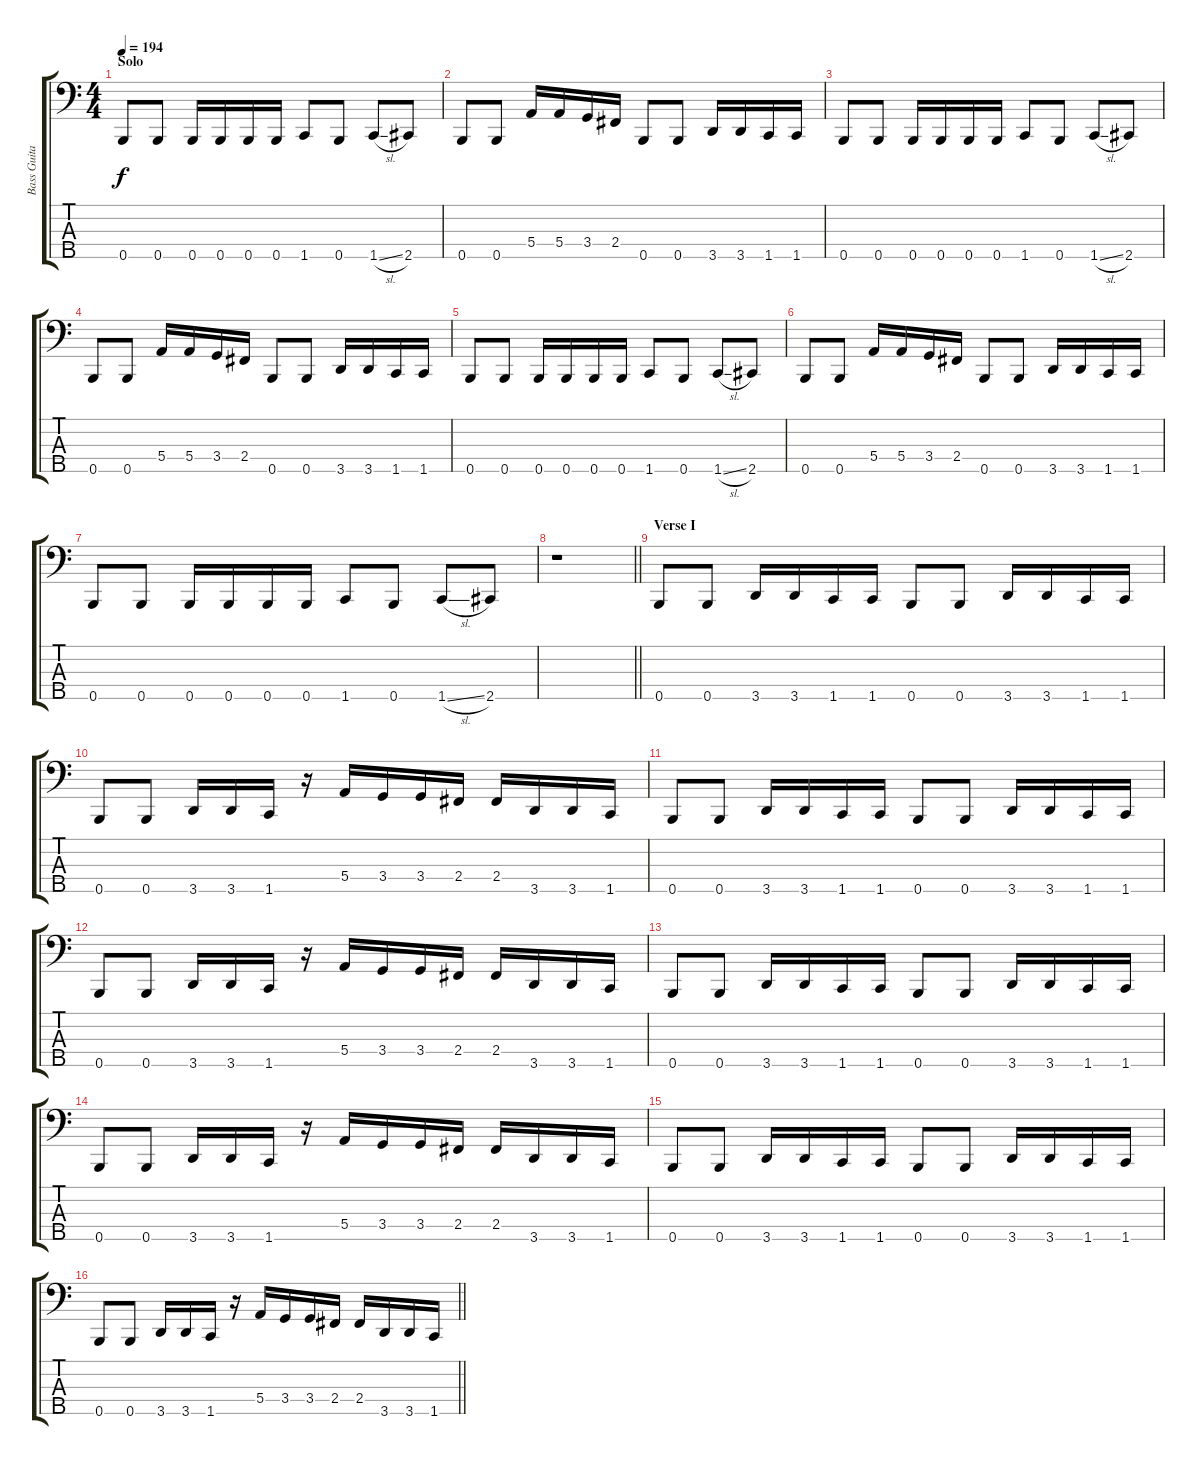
\track ("Bass Guitar" "Bass Guita") {instrument electricbassfinger}
\staff {score tabs}
\tuning (G2 D2 A1 E1 B0) {hide}
\ts (4 4)
\section ("" "Solo")
\tempo 194
\clef f4
\ks c
0.5.8{dy f} 0.5.8 0.5.16 0.5.16 0.5.16 0.5.16 1.5.8 0.5.8 1.5{sl}.8 2.5.8 |
0.5.8 0.5.8 5.4.16 5.4.16 3.4.16 2.4.16 0.5.8 0.5.8 3.5.16 3.5.16 1.5.16 1.5.16 |
0.5.8 0.5.8 0.5.16 0.5.16 0.5.16 0.5.16 1.5.8 0.5.8 1.5{sl}.8 2.5.8 |
0.5.8 0.5.8 5.4.16 5.4.16 3.4.16 2.4.16 0.5.8 0.5.8 3.5.16 3.5.16 1.5.16 1.5.16 |
0.5.8 0.5.8 0.5.16 0.5.16 0.5.16 0.5.16 1.5.8 0.5.8 1.5{sl}.8 2.5.8 |
0.5.8 0.5.8 5.4.16 5.4.16 3.4.16 2.4.16 0.5.8 0.5.8 3.5.16 3.5.16 1.5.16 1.5.16 |
0.5.8 0.5.8 0.5.16 0.5.16 0.5.16 0.5.16 1.5.8 0.5.8 1.5{sl}.8 2.5.8 |
\barLineRight lightlight
r.1 |
\section ("" "Verse I")
0.5.8 0.5.8 3.5.16 3.5.16 1.5.16 1.5.16 0.5.8 0.5.8 3.5.16 3.5.16 1.5.16 1.5.16 |
0.5.8 0.5.8 3.5.16 3.5.16 1.5.16 r.16 5.4.16 3.4.16 3.4.16 2.4.16 2.4.16 3.5.16 3.5.16 1.5.16 |
0.5.8 0.5.8 3.5.16 3.5.16 1.5.16 1.5.16 0.5.8 0.5.8 3.5.16 3.5.16 1.5.16 1.5.16 |
0.5.8 0.5.8 3.5.16 3.5.16 1.5.16 r.16 5.4.16 3.4.16 3.4.16 2.4.16 2.4.16 3.5.16 3.5.16 1.5.16 |
0.5.8 0.5.8 3.5.16 3.5.16 1.5.16 1.5.16 0.5.8 0.5.8 3.5.16 3.5.16 1.5.16 1.5.16 |
0.5.8 0.5.8 3.5.16 3.5.16 1.5.16 r.16 5.4.16 3.4.16 3.4.16 2.4.16 2.4.16 3.5.16 3.5.16 1.5.16 |
0.5.8 0.5.8 3.5.16 3.5.16 1.5.16 1.5.16 0.5.8 0.5.8 3.5.16 3.5.16 1.5.16 1.5.16 |
\barLineRight lightlight
0.5.8 0.5.8 3.5.16 3.5.16 1.5.16 r.16 5.4.16 3.4.16 3.4.16 2.4.16 2.4.16 3.5.16 3.5.16 1.5.16
